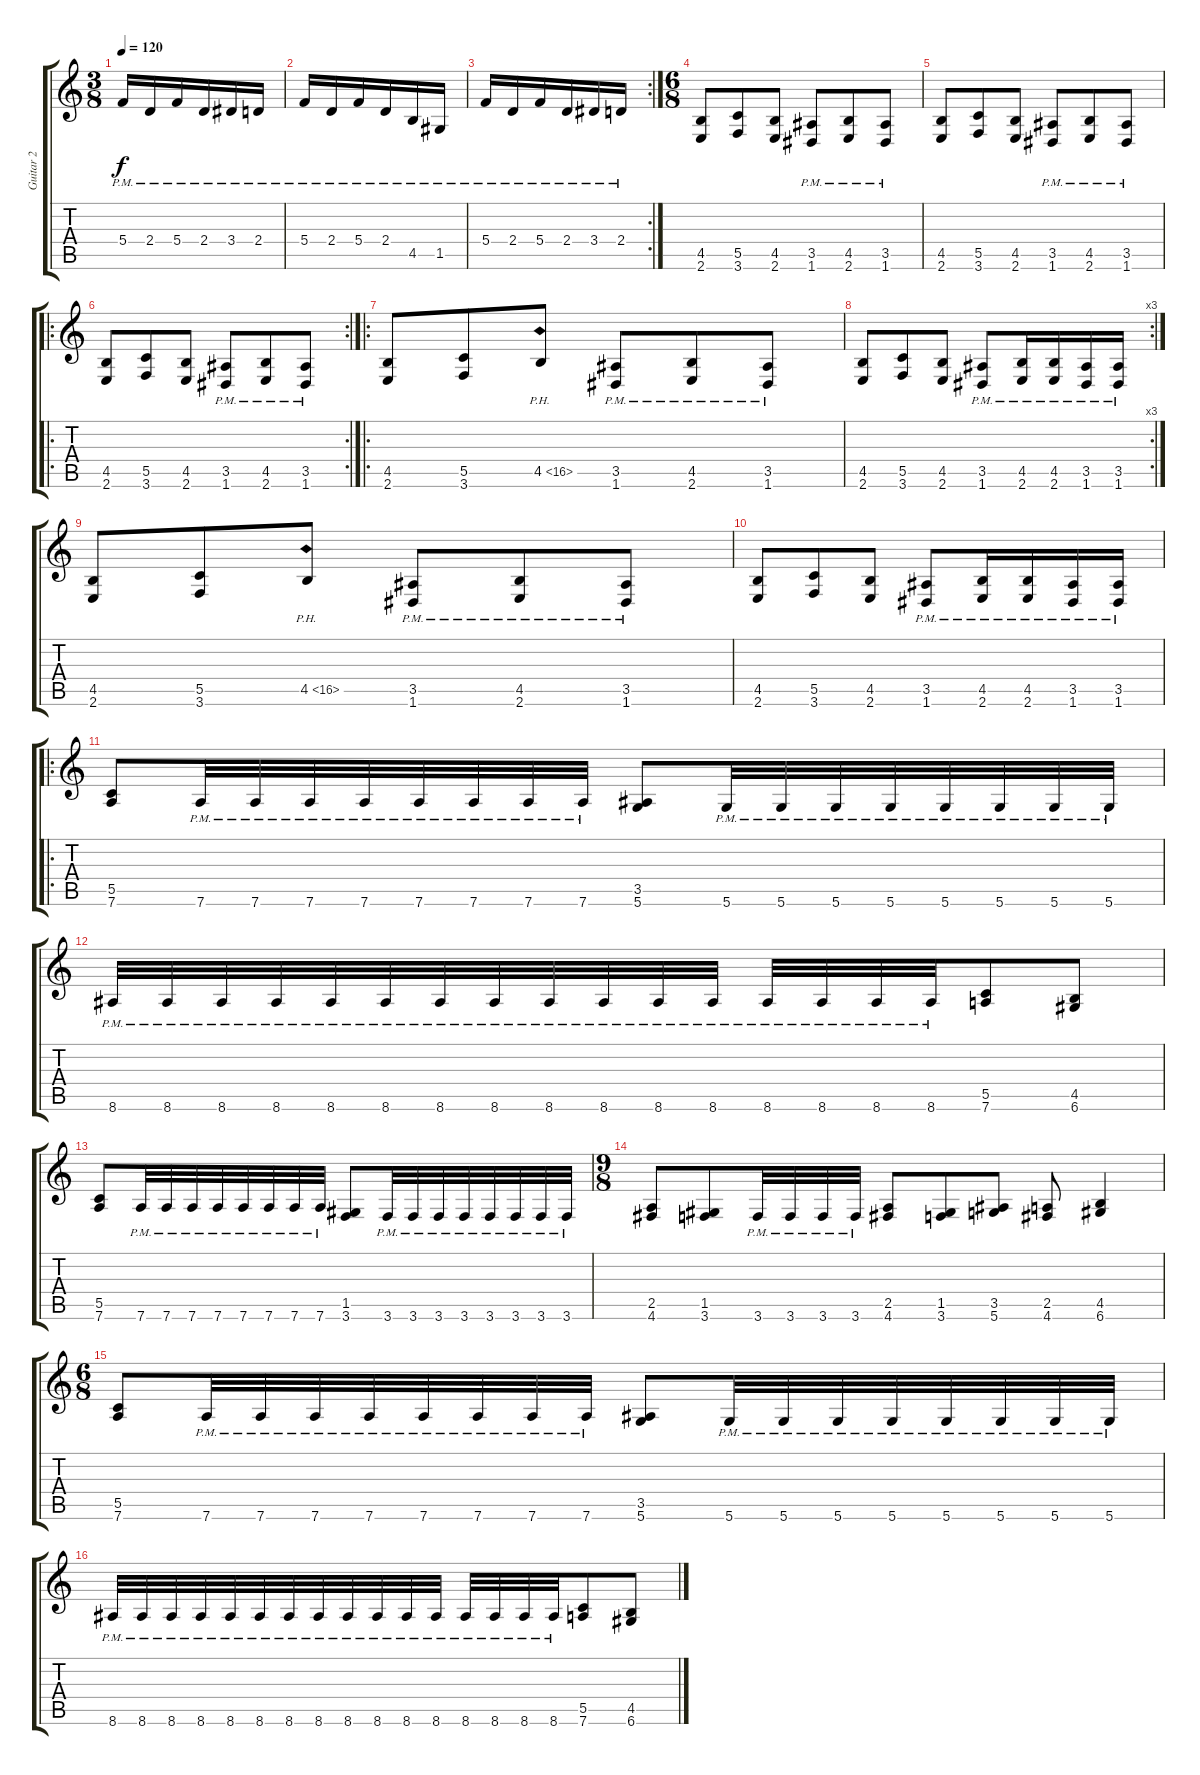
\track ("Guitar 2" "Guitar 2") {instrument distortionguitar}
\staff {score tabs}
\tuning (D4 A3 F3 C3 G2 D2) {hide}
\ts (3 8)
\tempo 120
\clef g2
\ks c
5.4{pm}.16{dy f} 2.4{pm}.16 5.4{pm}.16 2.4{pm}.16 3.4{pm}.16 2.4{pm}.16 |
5.4{pm}.16 2.4{pm}.16 5.4{pm}.16 2.4{pm}.16 4.5{pm}.16 1.5{pm}.16 |
\rc 2
5.4{pm}.16 2.4{pm}.16 5.4{pm}.16 2.4{pm}.16 3.4{pm}.16 2.4{pm}.16 |
\ts (6 8)
(4.5 2.6).8 (5.5 3.6).8 (4.5 2.6).8 (3.5{pm} 1.6{pm}).8 (4.5{pm} 2.6{pm}).8 (3.5{pm} 1.6{pm}).8 |
(4.5 2.6).8 (5.5 3.6).8 (4.5 2.6).8 (3.5{pm} 1.6{pm}).8 (4.5{pm} 2.6{pm}).8 (3.5{pm} 1.6{pm}).8 |
\ro
\rc 2
(4.5 2.6).8 (5.5 3.6).8 (4.5 2.6).8 (3.5{pm} 1.6{pm}).8 (4.5{pm} 2.6{pm}).8 (3.5{pm} 1.6{pm}).8 |
\ro
(4.5 2.6).8 (5.5 3.6).8 4.5{ph 12}.8 (3.5{pm} 1.6{pm}).8 (4.5{pm} 2.6{pm}).8 (3.5{pm} 1.6{pm}).8 |
\rc 3
(4.5 2.6).8 (5.5 3.6).8 (4.5 2.6).8 (3.5{pm} 1.6{pm}).8 (4.5{pm} 2.6{pm}).16 (4.5{pm} 2.6{pm}).16 (3.5{pm} 1.6{pm}).16 (3.5{pm} 1.6{pm}).16 |
(4.5 2.6).8 (5.5 3.6).8 4.5{ph 12}.8 (3.5{pm} 1.6{pm}).8 (4.5{pm} 2.6{pm}).8 (3.5{pm} 1.6{pm}).8 |
(4.5 2.6).8 (5.5 3.6).8 (4.5 2.6).8 (3.5{pm} 1.6{pm}).8 (4.5{pm} 2.6{pm}).16 (4.5{pm} 2.6{pm}).16 (3.5{pm} 1.6{pm}).16 (3.5{pm} 1.6{pm}).16 |
\ro
(5.5 7.6).8 7.6{pm}.32 7.6{pm}.32 7.6{pm}.32 7.6{pm}.32 7.6{pm}.32 7.6{pm}.32 7.6{pm}.32 7.6{pm}.32 (3.5 5.6).8 5.6{pm}.32 5.6{pm}.32 5.6{pm}.32 5.6{pm}.32 5.6{pm}.32 5.6{pm}.32 5.6{pm}.32 5.6{pm}.32 |
8.6{pm}.32 8.6{pm}.32 8.6{pm}.32 8.6{pm}.32 8.6{pm}.32 8.6{pm}.32 8.6{pm}.32 8.6{pm}.32 8.6{pm}.32 8.6{pm}.32 8.6{pm}.32 8.6{pm}.32 8.6{pm}.32 8.6{pm}.32 8.6{pm}.32 8.6{pm}.32 (5.5 7.6).8 (4.5 6.6).8 |
(5.5 7.6).8 7.6{pm}.32 7.6{pm}.32 7.6{pm}.32 7.6{pm}.32 7.6{pm}.32 7.6{pm}.32 7.6{pm}.32 7.6{pm}.32 (1.5 3.6).8 3.6{pm}.32 3.6{pm}.32 3.6{pm}.32 3.6{pm}.32 3.6{pm}.32 3.6{pm}.32 3.6{pm}.32 3.6{pm}.32 |
\ts (9 8)
(2.5 4.6).8 (1.5 3.6).8 3.6{pm}.32 3.6{pm}.32 3.6{pm}.32 3.6{pm}.32 (2.5 4.6).8 (1.5 3.6).8 (3.5 5.6).8 (2.5 4.6).8 (4.5 6.6).4 |
\ts (6 8)
(5.5 7.6).8 7.6{pm}.32 7.6{pm}.32 7.6{pm}.32 7.6{pm}.32 7.6{pm}.32 7.6{pm}.32 7.6{pm}.32 7.6{pm}.32 (3.5 5.6).8 5.6{pm}.32 5.6{pm}.32 5.6{pm}.32 5.6{pm}.32 5.6{pm}.32 5.6{pm}.32 5.6{pm}.32 5.6{pm}.32 |
8.6{pm}.32 8.6{pm}.32 8.6{pm}.32 8.6{pm}.32 8.6{pm}.32 8.6{pm}.32 8.6{pm}.32 8.6{pm}.32 8.6{pm}.32 8.6{pm}.32 8.6{pm}.32 8.6{pm}.32 8.6{pm}.32 8.6{pm}.32 8.6{pm}.32 8.6{pm}.32 (5.5 7.6).8 (4.5 6.6).8
